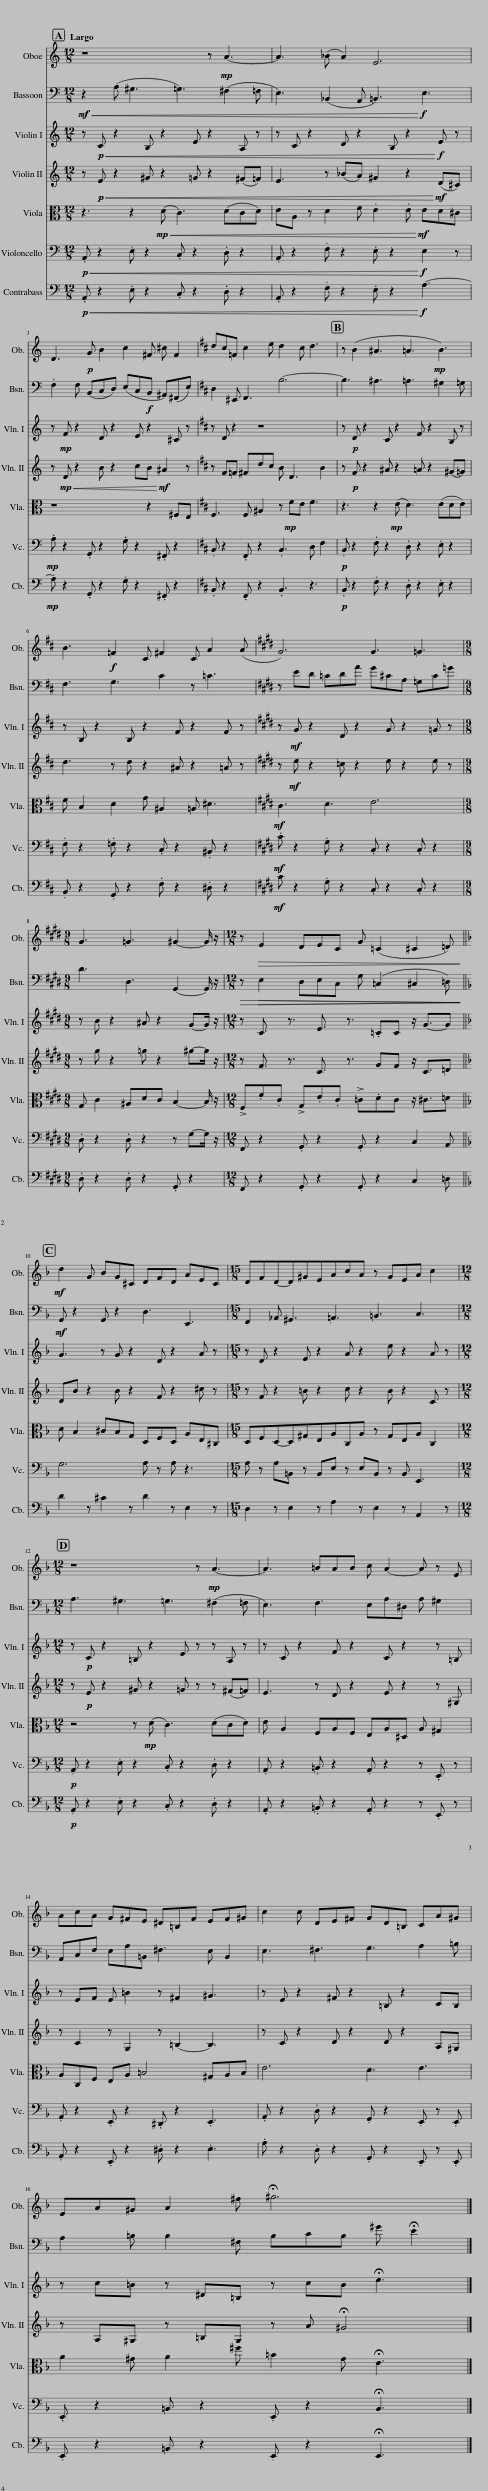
X:1
%%score 1 2 3 4 5 6 7
L:1/8
Q:1/4=50
M:12/8
I:linebreak $
K:C
V:1 treble
V:2 bass
V:3 treble
V:4 treble
V:5 alto
V:6 bass
V:7 bass transpose=-12
V:1
 z8 z!mp! A3- | A3 (_B A2) E6 |$ D3!p! G B2 c2 ^F ^c F2 |[K:D] dc=F c2 e d2 c d3 | z (B2 ^A3 =A3!mp! B3) |$ %5
 B3!f! =F2 C ^F2 C A2 (A |[K:E] G6) G3 =G3 |$[M:9/8] G3 =G3 ^G2- G/ z/ |[M:12/8] z!>(! E2 DEC G (=C2 ^C2 =D)!>)! ||$[K:F]!mf! d2 G BG^C DFD AEC | %10
[M:15/8] DFD-D^GEAcA z GEA c2 |$[M:12/8] z8 z!mp! A3- | A3 =BAB c A2- A z E |$ AcA G^FE ^D=B,F EF^G | c2 c DE^F GD=B, CA^G |$ %15
 EA^G A2 ^f !fermata!^g6 |] %16
V:2
!mf!!<(! z2 (A, ^G,3 =G,3) (^F,2 =F, | E,3) (_B,,2 A,, =B,,3)!<)!!f! E,3 |$ .F,2 F, (B,,C,D,) (E,C,!f!B,, ^A,,)(^F,,E,) |[K:D] D,2 ^E,, F,,3 B,6- | B,3 ^A,3 =A,3 ^G,2 =G, |$ %5
 F,3 G,3 C2 z =C3 |[K:E] z ED =CDA G^CA, =G,C=G |$[M:9/8] D3 D,3 G,,2- G,,/ z/ |[M:12/8]!>(! z!>(! E,2 D,E,C, G, (=C,2 ^C,2 =D,)!>)!!>)! ||$[K:F]!mf! G,, z2 G,, z2 D,3 E,,3 | %10
[M:15/8] F,,2 _A,, ^G,,3 =A,,3 =B,,3 C,3 |$[M:12/8] A,3 ^G,3 =G,3 (^F,2 =F, | E,3) F,3 E,A,^D, A, ^G,2 |$ A,,C,F, E,A,=B,, ^F,3 E, B,,2 | E,3 ^F,3 G,3 A,2 =B, |$ %15
 A,2 =B, B,2 ^F, B,CB, ^G !fermata!E2 |] %16
V:3
 z!p!!<(! C z2 B, z2 E z2 A, z | z C z2 D z2 B, z2!<)!!f! E z |$ z!mp! F z2 D z2 E z2 ^C z |[K:D] z D z2 z8 | z!p! D z2 C z2 F z2 B, z |$ %5
 z B, z2 B, z2 F z2 F z |[K:E] z!mf! G z2 D z2 G z2 =G z |$[M:9/8] z B z2 ^A z2 G-G/ z/ |[M:12/8] z C3/2 z3/2 E3/2 z3/2 .=CC z/ G3/2-G ||$[K:F] G3 z G z2 D z2 A z | %10
[M:15/8] z D z2 E z2 A z2 e z2 A z |$[M:12/8] z!p! C z2 =B, z2 E z z A, z | z C z2 F z2 C z2 z =B, |$ z EF E =B2 z ^F2 ^G3 | z E z2 ^F z2 =B, z2 CB, |$ %15
 z c=B z ^D=B, z cB !fermata!e3 |] %16
V:4
 z!p!!<(! E z2 ^G z2 =G z2 (^F=F) | E3 z (_BA) ^G2 z2!<)!!mf! (D^C) |$ z!mp!!<(! D z2 B z2 cB!<)!!mf! ^A2 z |[K:D] z F=F ^Fdc B D3 B2 | z!p! F z2 ^A z2 =A z2 (^G=G) |$ %5
 d3 z d z2 ^A z2 =A z |[K:E] z!mf! e z2 =c z2 e z2 e z |$[M:9/8] z g z2 =g z2 ^g-g/ z/ |[M:12/8] z F3/2 z3/2 C3/2 z3/2 GF z/ C3/2=D ||$[K:F] DB z2 B z2 F z2 ^c z | %10
[M:15/8] z F z2 =B z2 c z2 B z2 C z |$[M:12/8] z!p! E z2 ^G z2 =G z z (^F=F) | E3 z D z2 E z2 z ^G, |$ z C2 z G,2 z =B,2- B,3 | z C z2 D z2 D z2 A,^G, |$ %15
 z A,^G, z =B,G, z A !fermata!^G4 |] %16
V:5
 z3 z2!mp!!<(! (D C3) (DCD) | EA, z D2 F .E2 .E!<)!!mf! ED^C |$ z8 z2 ^F,E, |[K:D] F,3 F, ^A,2 z!mp! FE F3 | z3 z2!mp! (E D3) (EDE) |$ %5
 F B,2 D2 G ^A,2 =A, ^D3 |[K:E]!mf! C3 D3 E6 |$[M:9/8] G, C2 ^A,DC B,2- B,/ z/ |[M:12/8] !>!F,.F.C !>!G,.E.C !>!=C.DC z/ ^C3/2=D ||$[K:F] D B,2 ^CB,G, D,F,D, A,E,^C, | %10
[M:15/8] D,F,D,-D,^G,E,A,C,A, z G,E,A, C,2 |$[M:12/8] z4 z!mp! (D C3) (DCD) | E A,2 F,A,F, E,A,^D, A, ^G,2 |$ A,C,F, E,A, =B,4 ^G,A,B, | E6 D3 E3 |$ %15
 A2 ^G A2 ^f =B2 G !fermata!E3 |] %16
V:6
!p!!<(! .A,, z2 .E, z2 .C, z2 .D, z2 | .A,, z2 .F, z2 .E, z2!<)!!f! E,2 z |$!mp! .A, z2 .G,, z2 .G, z2 .^F,, z2 |[K:D] .B,, z2 .F,, z2 .B,,3 D, F,2 |!p! .B,, z2 .F, z2 .D, z2 .E, z2 |$ %5
 .F, z2 .=F, z2 .C, z2 .^B,, z2 |[K:E]!mf! .C z2 .G, z2 .C, z2 .C, z2 |$[M:9/8] .D, z2 .D, z2 z G,-G,/ z/ |[M:12/8] F,, z2 .G,, z2 .G,, z2 C,2 A,, ||$[K:F] G,6 A, z A, z3 | %10
[M:15/8] A, z A,=B,, z B,,E, z E,B,, z B,, E,,3 |$[M:12/8]!p! .A,, z2 .E, z2 .C, z2 .D, z2 | .A,, z2 .=B,, z2 .A,, z2 z .E,, z |$ .A,, z2 .E,, z2 .^D,, z2 .E,,3 | .A,, z2 .D, z2 .G,, z2 .E,, z .E,, |$ %15
 .E,, z2 =B,, z2 .E,, z2 !fermata!B,,3 |] %16
V:7
!p!!<(! .A,, z2 .E, z2 .C, z2 .D, z2 | .A,, z2 .F, z2 .E, z2!<)!!f! A,3- |$!mp! .A, z2 .G,, z2 .G, z2 .^F,, z2 |[K:D] .B,, z2 .F,, z2 .B,,3 z3 |!p! .B,, z2 .F, z2 .D, z2 .E, z2 |$ %5
 .B,, z2 .G,, z2 .F, z2 .^D, z2 |[K:E]!mf! C z2 .G, z2 .C, z2 .C, z2 |$[M:9/8] .D, z2 .D, z2 .G,, z2 |[M:12/8] F,, z2 .G,, z2 .G,, z2 C,2 =D, ||$[K:F] D2 z ^C2 z D2 z E,2 z | %10
[M:15/8] D,2 z E,2 z A,2 z E,2 z A,,2 z |$[M:12/8]!p! .A,, z2 .E, z2 .C, z2 .D, z2 | .A,, z2 .=B,, z2 .A,, z2 z .E,, z |$ .A,, z2 .E,, z2 .^D, z2 .E,3 | .A, z2 .D, z2 .G,, z2 .E,, z .E,, |$ %15
 .E,, z2 =B,, z2 .E,, z2 !fermata!E,,3 |] %16
